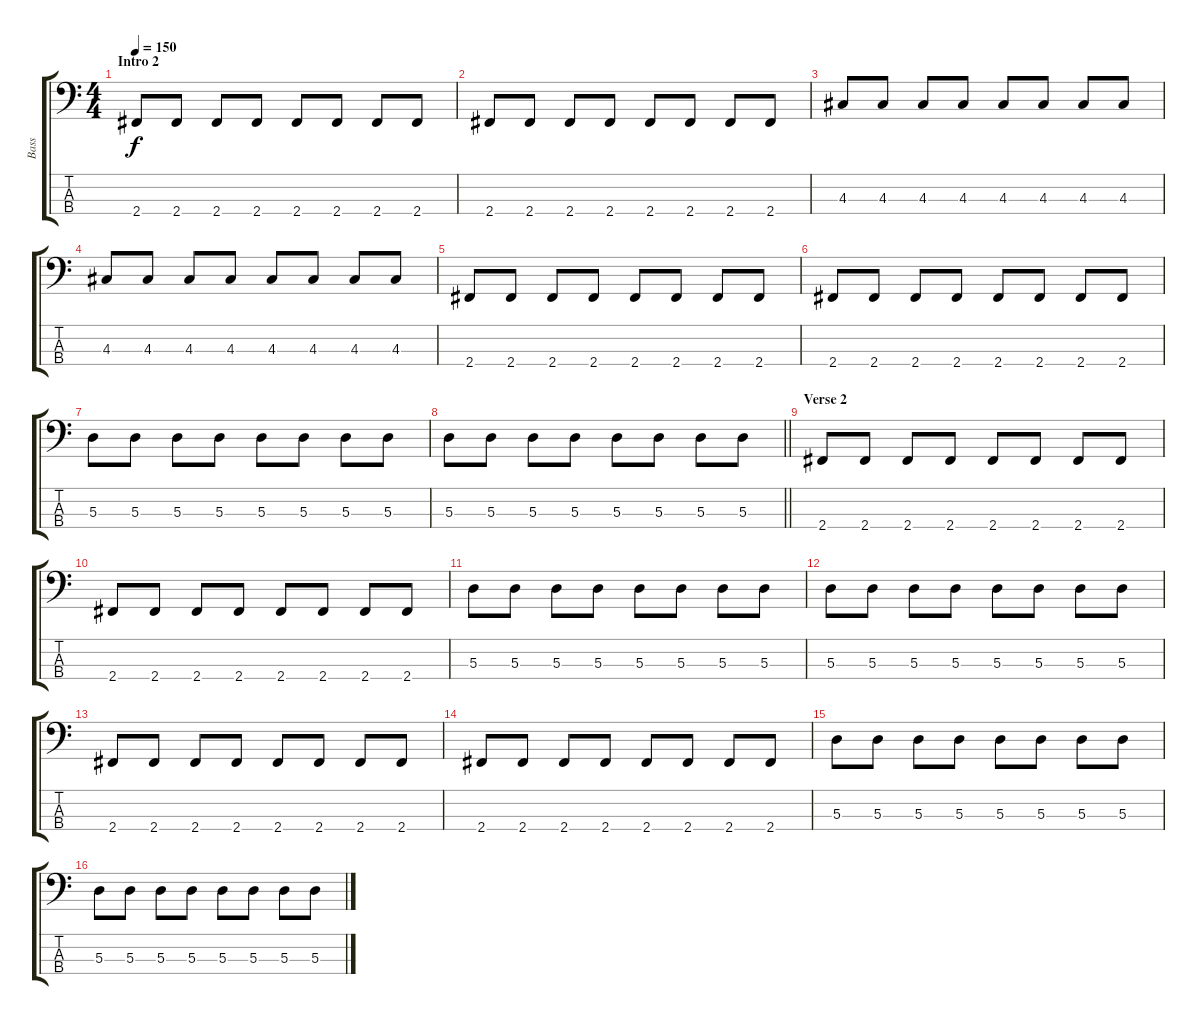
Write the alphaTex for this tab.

\track ("Bass" "Bass") {instrument electricbassfinger}
\staff {score tabs}
\tuning (G2 D2 A1 E1) {hide}
\ts (4 4)
\section ("" "Intro 2")
\tempo 150
\clef f4
\ks c
2.4.8{dy f} 2.4.8 2.4.8 2.4.8 2.4.8 2.4.8 2.4.8 2.4.8 |
2.4.8 2.4.8 2.4.8 2.4.8 2.4.8 2.4.8 2.4.8 2.4.8 |
4.3.8 4.3.8 4.3.8 4.3.8 4.3.8 4.3.8 4.3.8 4.3.8 |
4.3.8 4.3.8 4.3.8 4.3.8 4.3.8 4.3.8 4.3.8 4.3.8 |
2.4.8 2.4.8 2.4.8 2.4.8 2.4.8 2.4.8 2.4.8 2.4.8 |
2.4.8 2.4.8 2.4.8 2.4.8 2.4.8 2.4.8 2.4.8 2.4.8 |
5.3.8 5.3.8 5.3.8 5.3.8 5.3.8 5.3.8 5.3.8 5.3.8 |
\barLineRight lightlight
5.3.8 5.3.8 5.3.8 5.3.8 5.3.8 5.3.8 5.3.8 5.3.8 |
\section ("" "Verse 2")
2.4.8 2.4.8 2.4.8 2.4.8 2.4.8 2.4.8 2.4.8 2.4.8 |
2.4.8 2.4.8 2.4.8 2.4.8 2.4.8 2.4.8 2.4.8 2.4.8 |
5.3.8 5.3.8 5.3.8 5.3.8 5.3.8 5.3.8 5.3.8 5.3.8 |
5.3.8 5.3.8 5.3.8 5.3.8 5.3.8 5.3.8 5.3.8 5.3.8 |
2.4.8 2.4.8 2.4.8 2.4.8 2.4.8 2.4.8 2.4.8 2.4.8 |
2.4.8 2.4.8 2.4.8 2.4.8 2.4.8 2.4.8 2.4.8 2.4.8 |
5.3.8 5.3.8 5.3.8 5.3.8 5.3.8 5.3.8 5.3.8 5.3.8 |
5.3.8 5.3.8 5.3.8 5.3.8 5.3.8 5.3.8 5.3.8 5.3.8
